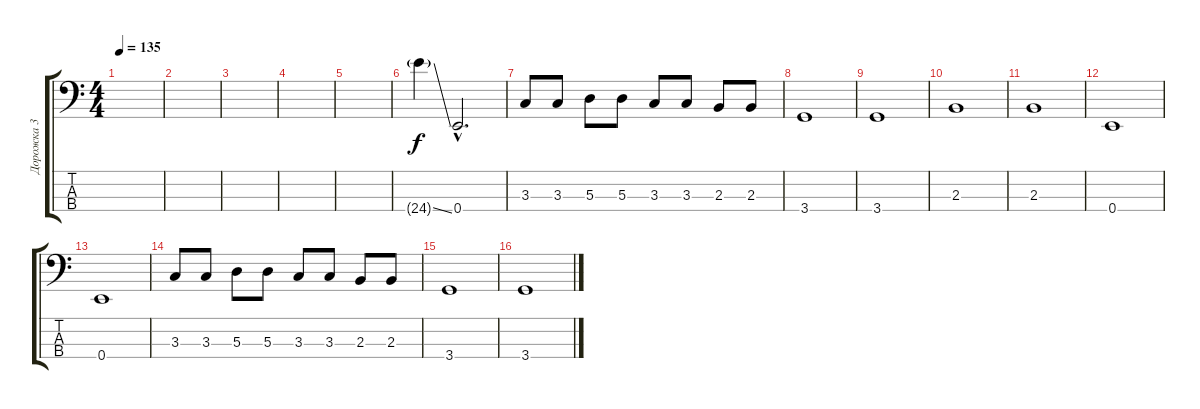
\track ("Дорожка 3" "Дорожка 3") {instrument electricbassfinger}
\staff {score tabs}
\tuning (G2 D2 A1 E1) {hide}
\ts (4 4)
\tempo 135
\clef f4
\ks c
|
|
|
|
|
24.4{ss g}.4 0.4{hac}.2{d dy f} |
3.3.8 3.3.8 5.3.8 5.3.8 3.3.8 3.3.8 2.3.8 2.3.8 |
3.4.1 |
3.4.1 |
2.3.1 |
2.3.1 |
0.4.1 |
0.4.1 |
3.3.8 3.3.8 5.3.8 5.3.8 3.3.8 3.3.8 2.3.8 2.3.8 |
3.4.1 |
3.4.1
